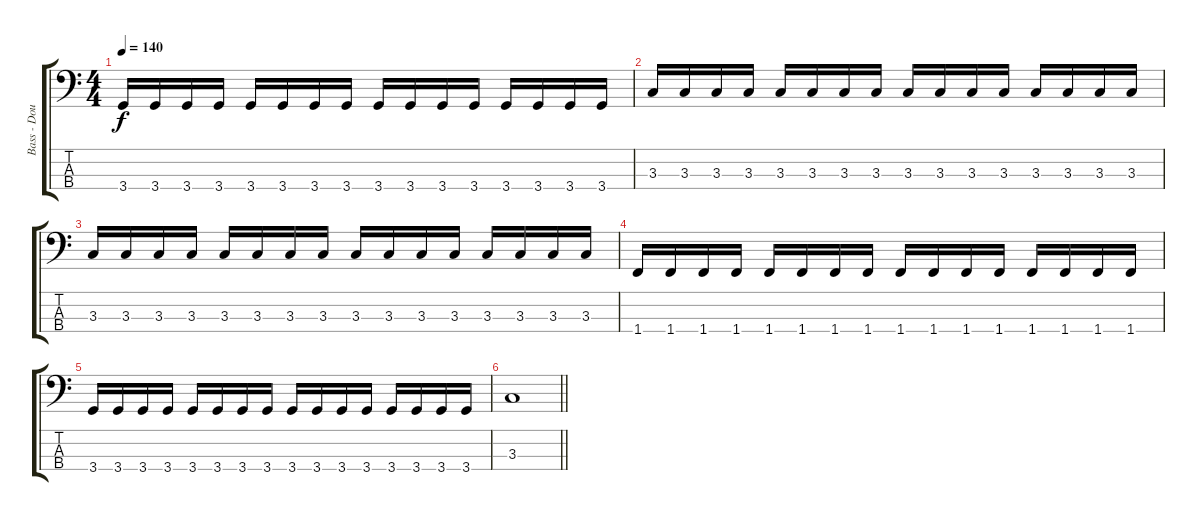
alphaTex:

\track ("Bass - Douglas Hart" "Bass - Dou") {instrument electricbasspick}
\staff {score tabs}
\tuning (G2 D2 A1 E1) {hide}
\ts (4 4)
\tempo 140
\clef f4
\ks c
3.4.16{dy f} 3.4.16 3.4.16 3.4.16 3.4.16 3.4.16 3.4.16 3.4.16 3.4.16 3.4.16 3.4.16 3.4.16 3.4.16 3.4.16 3.4.16 3.4.16 |
3.3.16 3.3.16 3.3.16 3.3.16 3.3.16 3.3.16 3.3.16 3.3.16 3.3.16 3.3.16 3.3.16 3.3.16 3.3.16 3.3.16 3.3.16 3.3.16 |
3.3.16 3.3.16 3.3.16 3.3.16 3.3.16 3.3.16 3.3.16 3.3.16 3.3.16 3.3.16 3.3.16 3.3.16 3.3.16 3.3.16 3.3.16 3.3.16 |
1.4.16 1.4.16 1.4.16 1.4.16 1.4.16 1.4.16 1.4.16 1.4.16 1.4.16 1.4.16 1.4.16 1.4.16 1.4.16 1.4.16 1.4.16 1.4.16 |
3.4.16 3.4.16 3.4.16 3.4.16 3.4.16 3.4.16 3.4.16 3.4.16 3.4.16 3.4.16 3.4.16 3.4.16 3.4.16 3.4.16 3.4.16 3.4.16 |
\barLineRight lightlight
3.3.1
